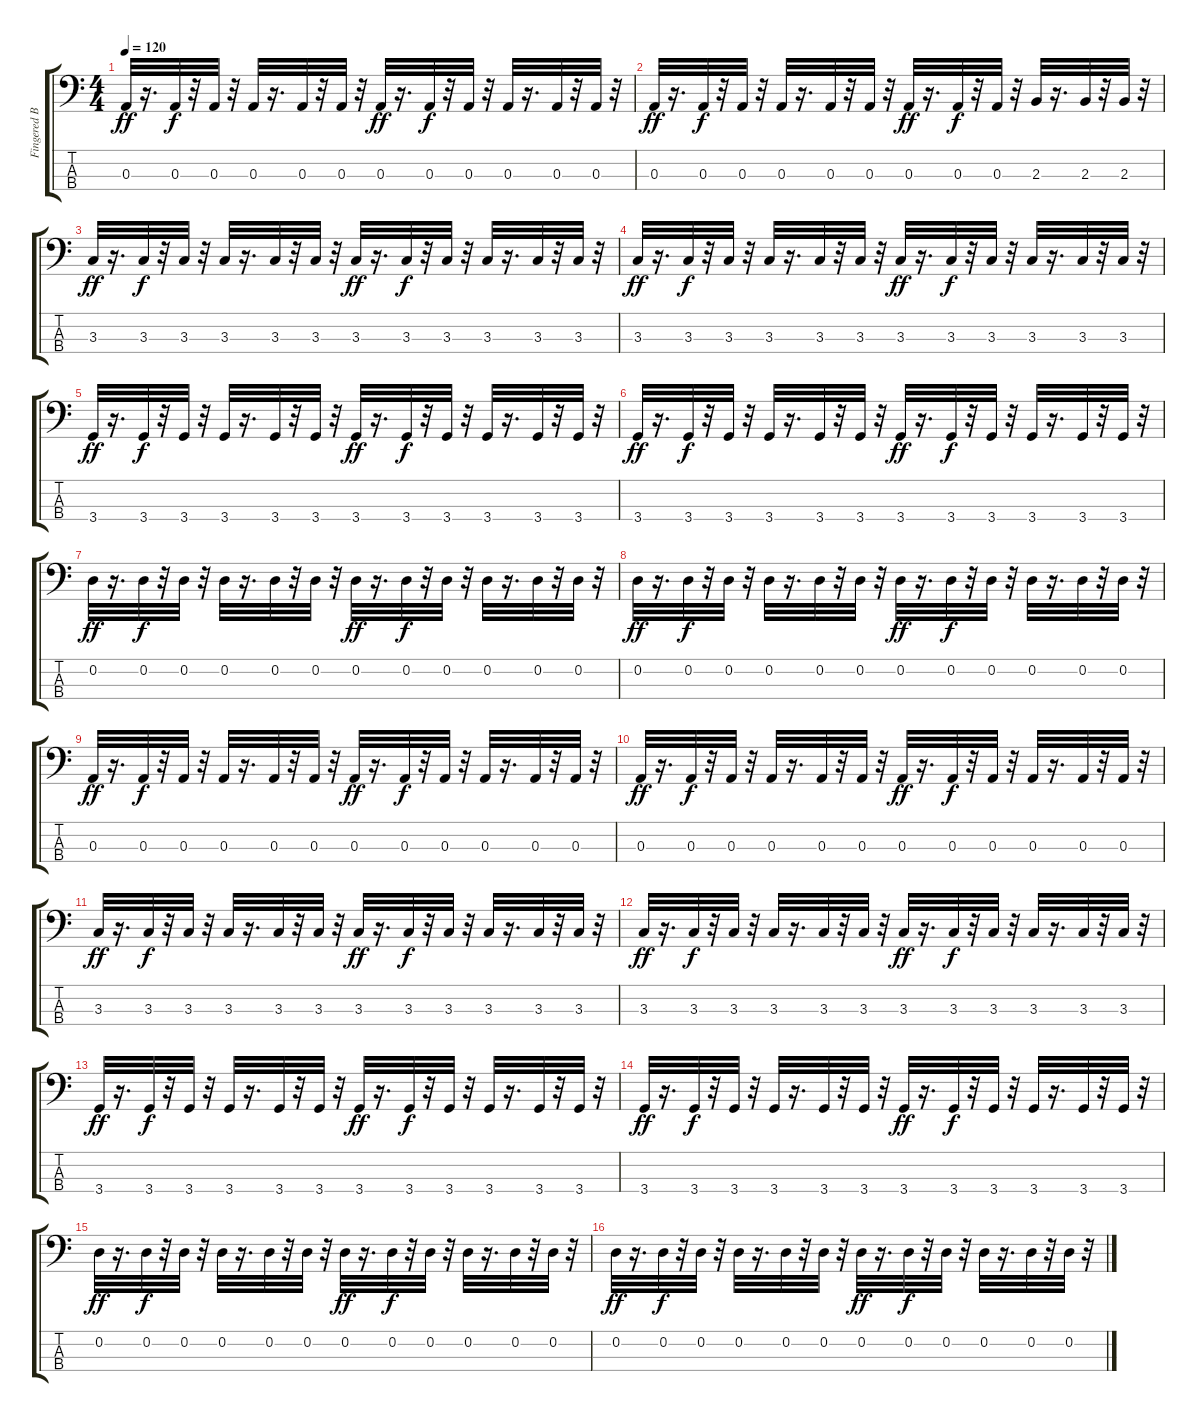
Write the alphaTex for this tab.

\track ("Fingered Bass" "Fingered B") {instrument electricbassfinger}
\staff {score tabs}
\tuning (G2 D2 A1 E1) {hide}
\ts (4 4)
\tempo 120
\clef f4
\ks c
0.3.32{dy ff} r.16{d} 0.3.32{dy f} r.32 0.3.32 r.32 0.3.32 r.16{d} 0.3.32 r.32 0.3.32 r.32 0.3.32{dy ff} r.16{d} 0.3.32{dy f} r.32 0.3.32 r.32 0.3.32 r.16{d} 0.3.32 r.32 0.3.32 r.32 |
0.3.32{dy ff} r.16{d} 0.3.32{dy f} r.32 0.3.32 r.32 0.3.32 r.16{d} 0.3.32 r.32 0.3.32 r.32 0.3.32{dy ff} r.16{d} 0.3.32{dy f} r.32 0.3.32 r.32 2.3.32 r.16{d} 2.3.32 r.32 2.3.32 r.32 |
3.3.32{dy ff} r.16{d} 3.3.32{dy f} r.32 3.3.32 r.32 3.3.32 r.16{d} 3.3.32 r.32 3.3.32 r.32 3.3.32{dy ff} r.16{d} 3.3.32{dy f} r.32 3.3.32 r.32 3.3.32 r.16{d} 3.3.32 r.32 3.3.32 r.32 |
3.3.32{dy ff} r.16{d} 3.3.32{dy f} r.32 3.3.32 r.32 3.3.32 r.16{d} 3.3.32 r.32 3.3.32 r.32 3.3.32{dy ff} r.16{d} 3.3.32{dy f} r.32 3.3.32 r.32 3.3.32 r.16{d} 3.3.32 r.32 3.3.32 r.32 |
3.4.32{dy ff} r.16{d} 3.4.32{dy f} r.32 3.4.32 r.32 3.4.32 r.16{d} 3.4.32 r.32 3.4.32 r.32 3.4.32{dy ff} r.16{d} 3.4.32{dy f} r.32 3.4.32 r.32 3.4.32 r.16{d} 3.4.32 r.32 3.4.32 r.32 |
3.4.32{dy ff} r.16{d} 3.4.32{dy f} r.32 3.4.32 r.32 3.4.32 r.16{d} 3.4.32 r.32 3.4.32 r.32 3.4.32{dy ff} r.16{d} 3.4.32{dy f} r.32 3.4.32 r.32 3.4.32 r.16{d} 3.4.32 r.32 3.4.32 r.32 |
0.2.32{dy ff} r.16{d} 0.2.32{dy f} r.32 0.2.32 r.32 0.2.32 r.16{d} 0.2.32 r.32 0.2.32 r.32 0.2.32{dy ff} r.16{d} 0.2.32{dy f} r.32 0.2.32 r.32 0.2.32 r.16{d} 0.2.32 r.32 0.2.32 r.32 |
0.2.32{dy ff} r.16{d} 0.2.32{dy f} r.32 0.2.32 r.32 0.2.32 r.16{d} 0.2.32 r.32 0.2.32 r.32 0.2.32{dy ff} r.16{d} 0.2.32{dy f} r.32 0.2.32 r.32 0.2.32 r.16{d} 0.2.32 r.32 0.2.32 r.32 |
0.3.32{dy ff} r.16{d} 0.3.32{dy f} r.32 0.3.32 r.32 0.3.32 r.16{d} 0.3.32 r.32 0.3.32 r.32 0.3.32{dy ff} r.16{d} 0.3.32{dy f} r.32 0.3.32 r.32 0.3.32 r.16{d} 0.3.32 r.32 0.3.32 r.32 |
0.3.32{dy ff} r.16{d} 0.3.32{dy f} r.32 0.3.32 r.32 0.3.32 r.16{d} 0.3.32 r.32 0.3.32 r.32 0.3.32{dy ff} r.16{d} 0.3.32{dy f} r.32 0.3.32 r.32 0.3.32 r.16{d} 0.3.32 r.32 0.3.32 r.32 |
3.3.32{dy ff} r.16{d} 3.3.32{dy f} r.32 3.3.32 r.32 3.3.32 r.16{d} 3.3.32 r.32 3.3.32 r.32 3.3.32{dy ff} r.16{d} 3.3.32{dy f} r.32 3.3.32 r.32 3.3.32 r.16{d} 3.3.32 r.32 3.3.32 r.32 |
3.3.32{dy ff} r.16{d} 3.3.32{dy f} r.32 3.3.32 r.32 3.3.32 r.16{d} 3.3.32 r.32 3.3.32 r.32 3.3.32{dy ff} r.16{d} 3.3.32{dy f} r.32 3.3.32 r.32 3.3.32 r.16{d} 3.3.32 r.32 3.3.32 r.32 |
3.4.32{dy ff} r.16{d} 3.4.32{dy f} r.32 3.4.32 r.32 3.4.32 r.16{d} 3.4.32 r.32 3.4.32 r.32 3.4.32{dy ff} r.16{d} 3.4.32{dy f} r.32 3.4.32 r.32 3.4.32 r.16{d} 3.4.32 r.32 3.4.32 r.32 |
3.4.32{dy ff} r.16{d} 3.4.32{dy f} r.32 3.4.32 r.32 3.4.32 r.16{d} 3.4.32 r.32 3.4.32 r.32 3.4.32{dy ff} r.16{d} 3.4.32{dy f} r.32 3.4.32 r.32 3.4.32 r.16{d} 3.4.32 r.32 3.4.32 r.32 |
0.2.32{dy ff} r.16{d} 0.2.32{dy f} r.32 0.2.32 r.32 0.2.32 r.16{d} 0.2.32 r.32 0.2.32 r.32 0.2.32{dy ff} r.16{d} 0.2.32{dy f} r.32 0.2.32 r.32 0.2.32 r.16{d} 0.2.32 r.32 0.2.32 r.32 |
0.2.32{dy ff} r.16{d} 0.2.32{dy f} r.32 0.2.32 r.32 0.2.32 r.16{d} 0.2.32 r.32 0.2.32 r.32 0.2.32{dy ff} r.16{d} 0.2.32{dy f} r.32 0.2.32 r.32 0.2.32 r.16{d} 0.2.32 r.32 0.2.32 r.32
